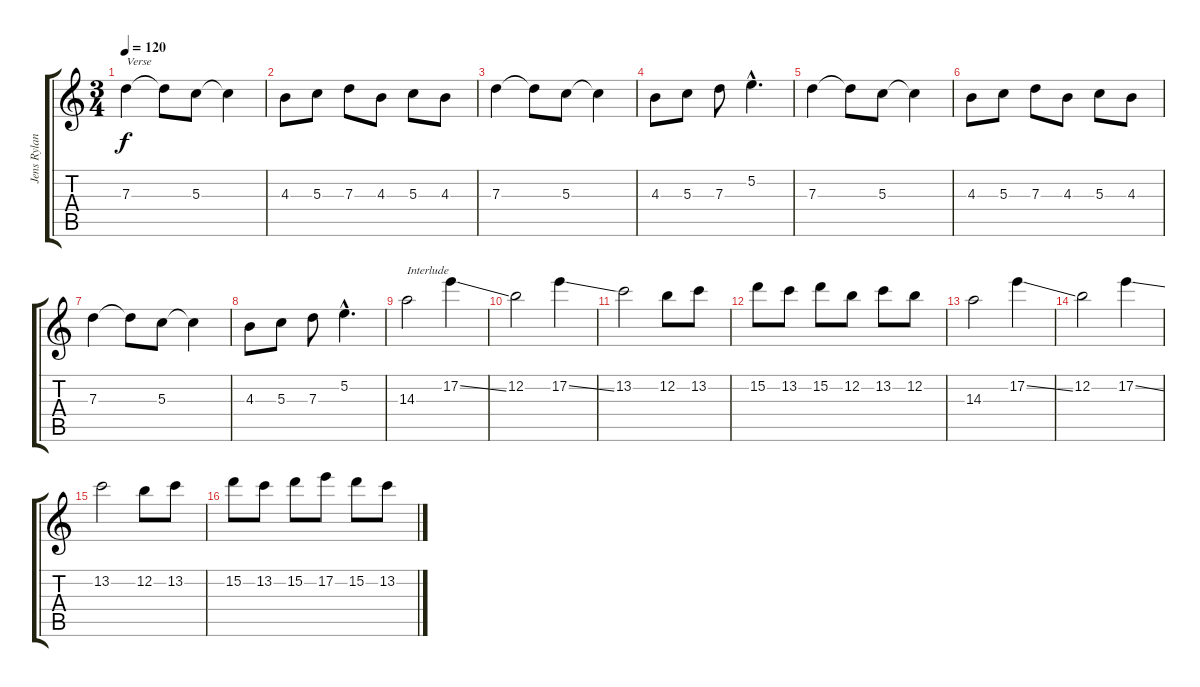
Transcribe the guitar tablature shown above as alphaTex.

\track ("Jens Ryland" "Jens Rylan") {instrument distortionguitar}
\staff {score tabs}
\tuning (E4 B3 G3 D3 A2 E2) {hide}
\ts (3 4)
\tempo 120
\clef g2
\ks c
7.3.4{txt "Verse" dy f} 7.3{t}.8 5.3.8 5.3{t}.4 |
4.3.8 5.3.8 7.3.8 4.3.8 5.3.8 4.3.8 |
7.3.4 7.3{t}.8 5.3.8 5.3{t}.4 |
4.3.8 5.3.8 7.3.8 5.2{hac}.4{d} |
7.3.4 7.3{t}.8 5.3.8 5.3{t}.4 |
4.3.8 5.3.8 7.3.8 4.3.8 5.3.8 4.3.8 |
7.3.4 7.3{t}.8 5.3.8 5.3{t}.4 |
4.3.8 5.3.8 7.3.8 5.2{hac}.4{d} |
14.3.2{txt "Interlude"} 17.2{ss}.4 |
12.2.2 17.2{ss}.4 |
13.2.2 12.2.8 13.2.8 |
15.2.8 13.2.8 15.2.8 12.2.8 13.2.8 12.2.8 |
14.3.2 17.2{ss}.4 |
12.2.2 17.2{ss}.4 |
13.2.2 12.2.8 13.2.8 |
15.2.8 13.2.8 15.2.8 17.2.8 15.2.8 13.2.8
